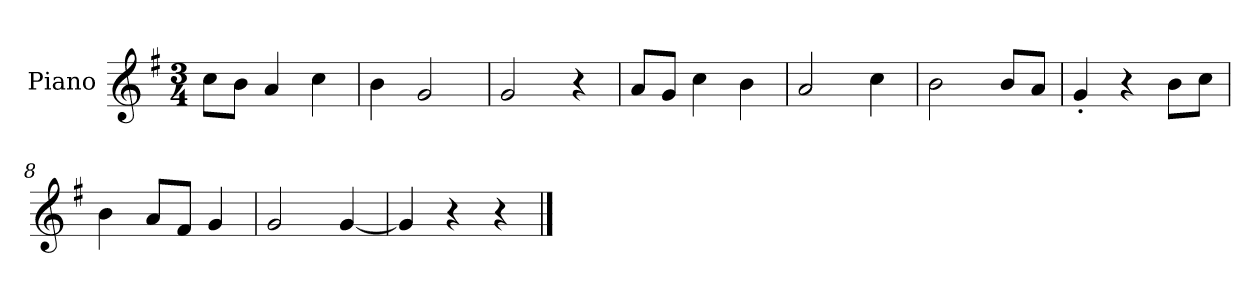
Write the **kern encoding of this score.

**kern
*part1
*staff1
*I"Piano
*I'P-no
*clefG2
*k[f#]
*M3/4
*MM179
=1
8cc\L
8b\J
4a/
4cc\
=2
4b\
2g/
=3
2g/
4r
=4
8a/L
8g/J
4cc\
4b\
=5
2a/
4cc\
=6
2b\
8b/L
8a/J
=7
4g'/
4r
8b\L
8cc\J
=8
4b\
8a/L
8f#/J
4g/
=9
2g/
[4g/
=10
4g/]
4r
4r
==
*-
